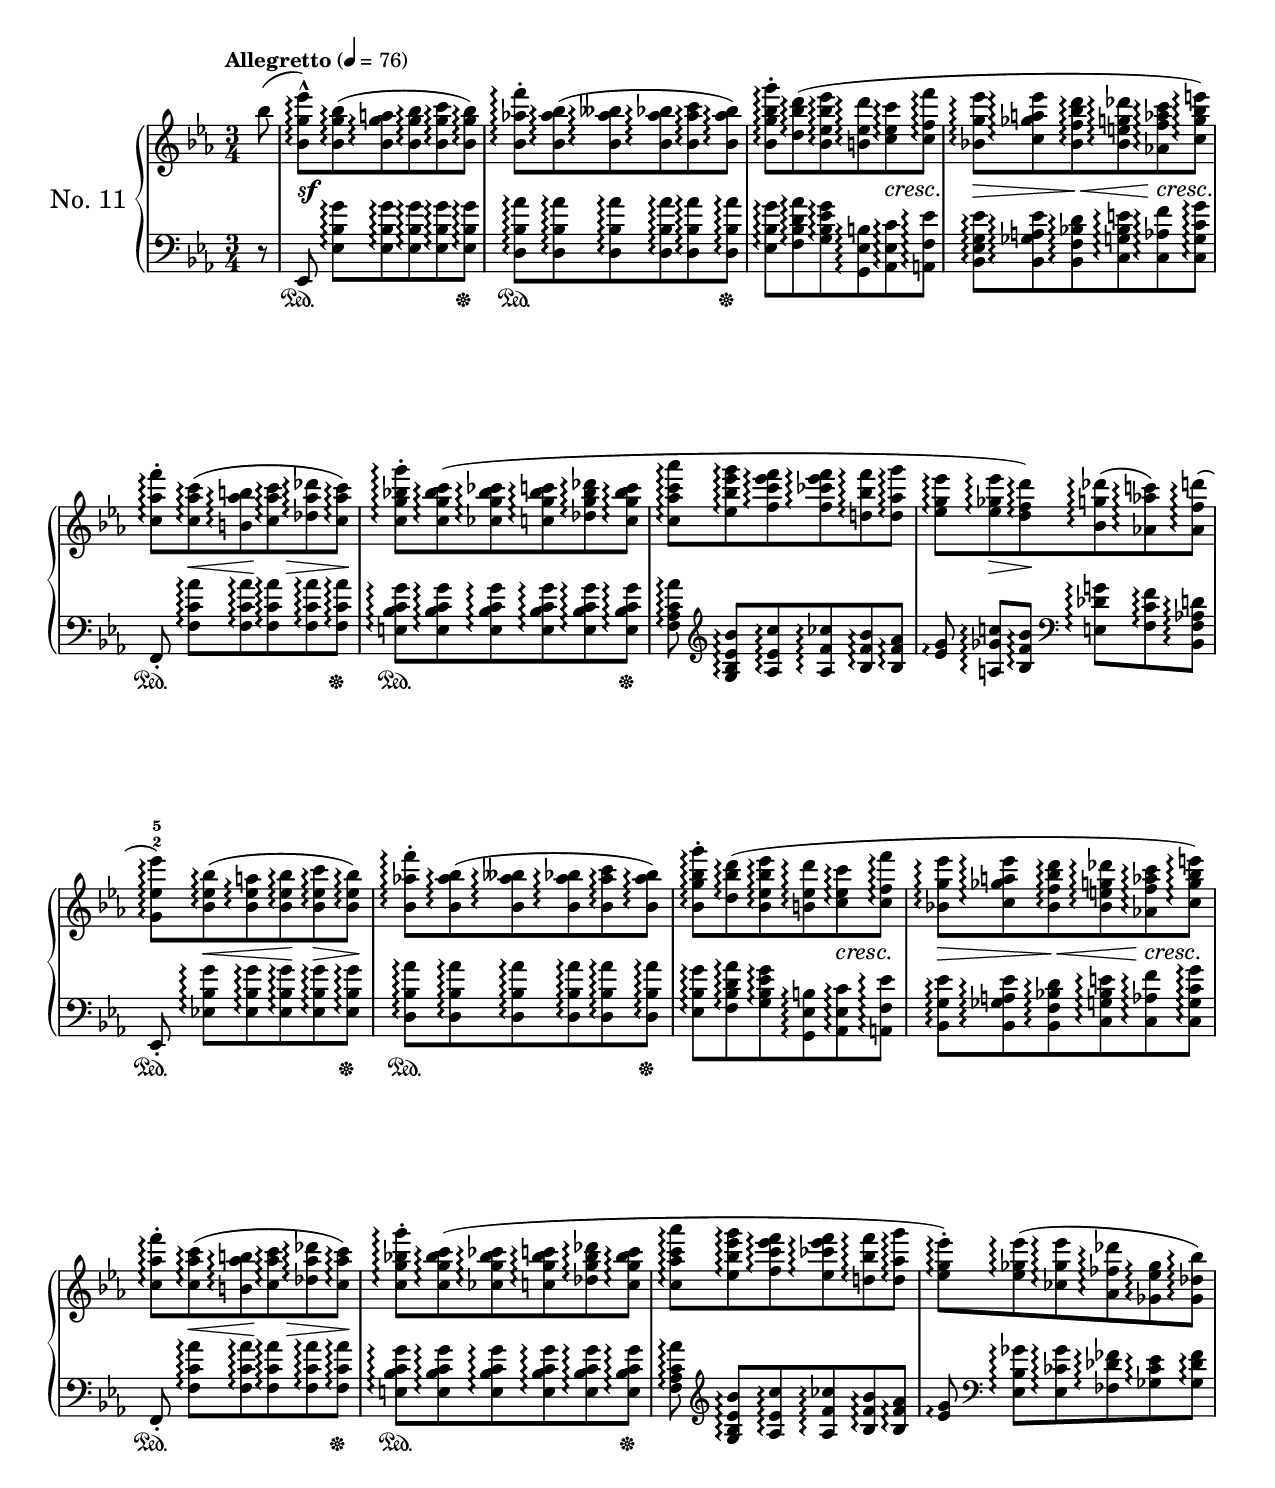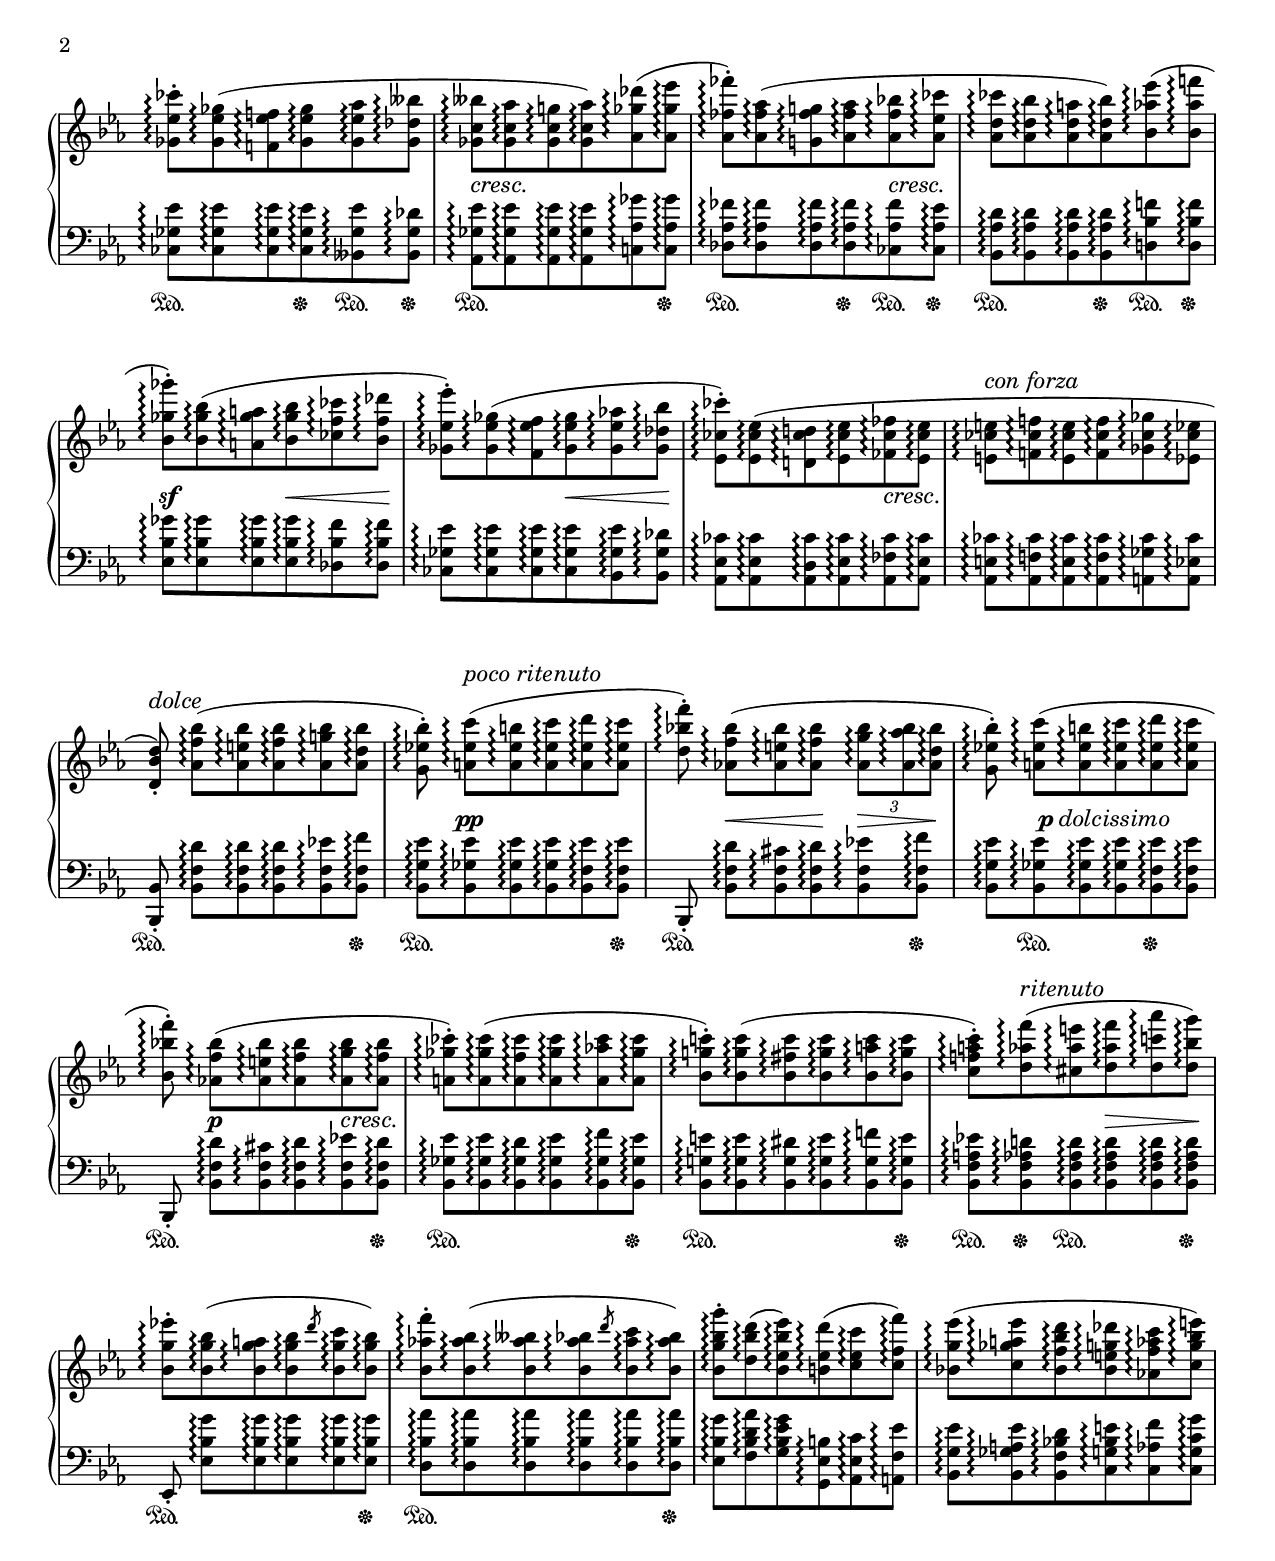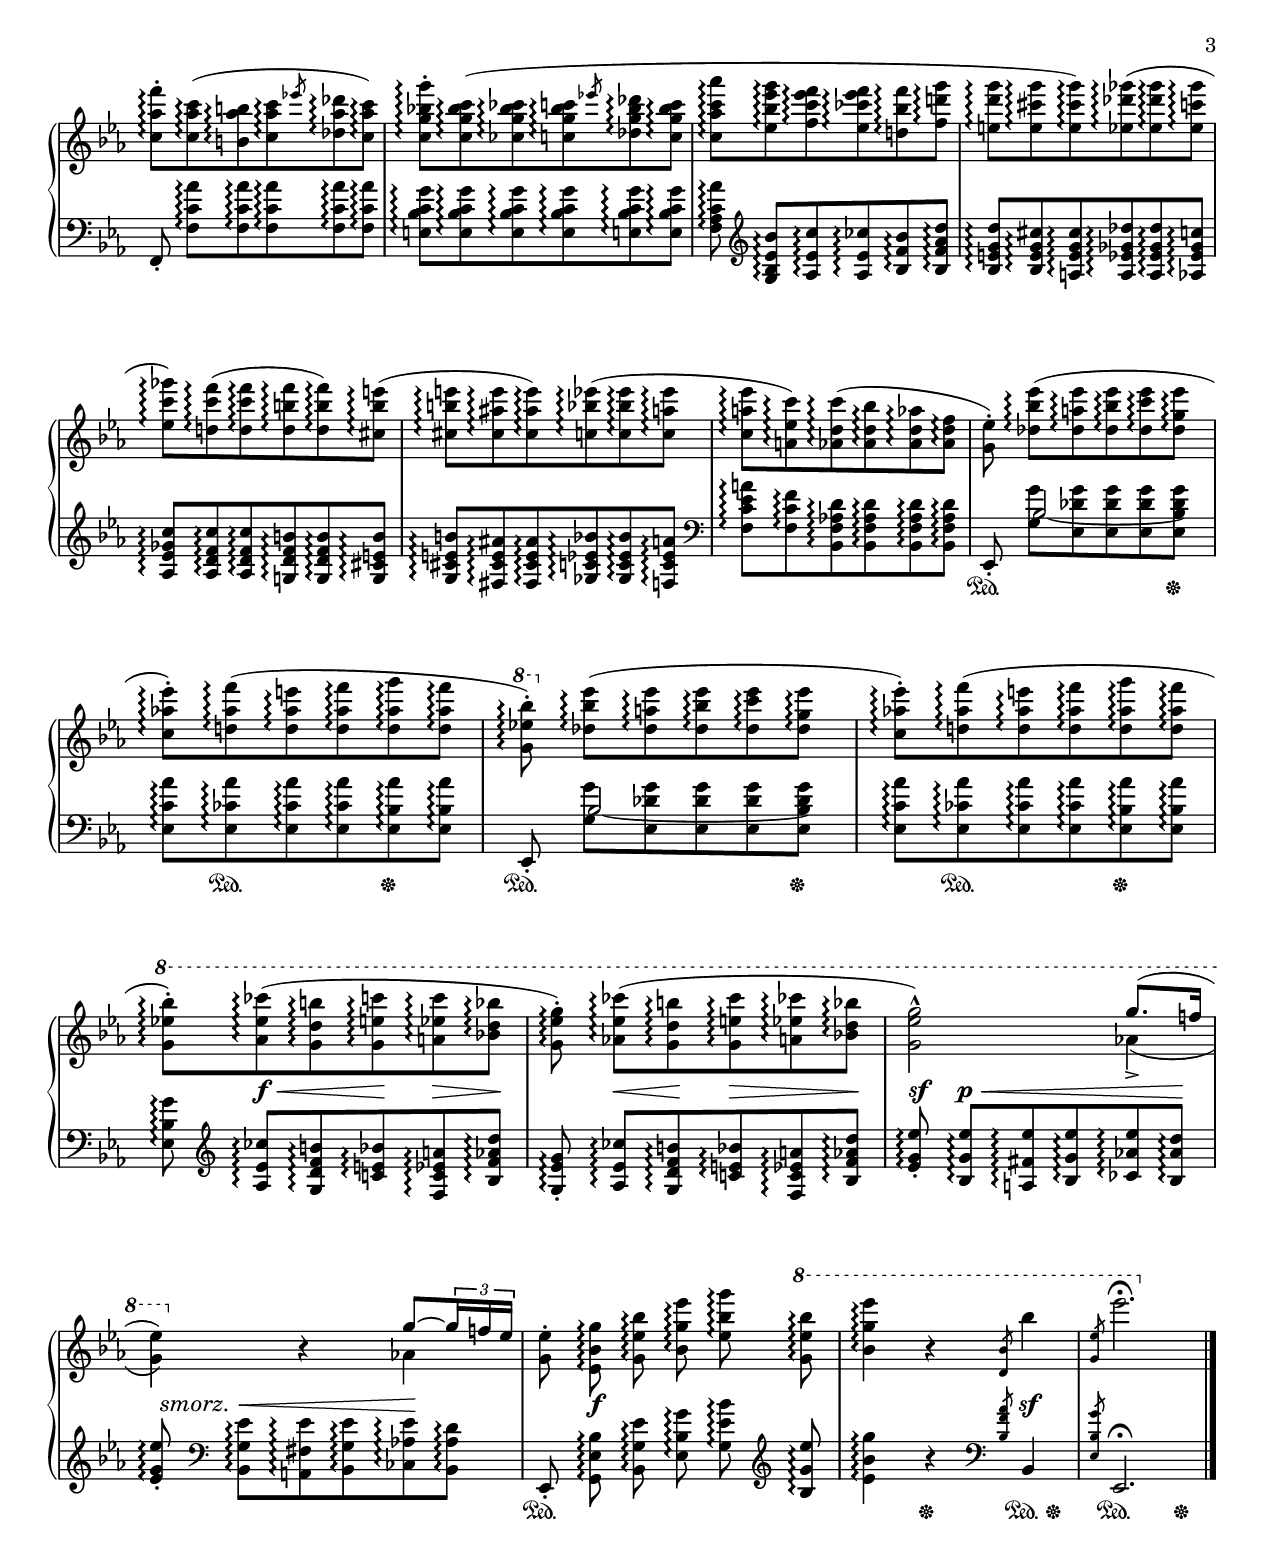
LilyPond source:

\version "2.22.1"

\include "includes/Header-paper-layout.ily"
%...+....1....+....2....+....3....+....4....+....5....+....6....+....7....+....

\version "2.22.1"
\language "english"

\include "Global.ily"
\include "articulate.ly"

conForza = \markup \larger \italic "con forza"
dolce = \markup \larger \italic "dolce"
pocoRiten = \markup \larger \italic "poco ritenuto"
riten = \markup \larger \italic "ritenuto"

smorzMarkup = \markup { \normal-text \larger \italic "smorz." }
smorz = 
  \tweak self-alignment-X LEFT
  #(make-dynamic-script smorzMarkup)

pDolcisMarkup = \markup { \dynamic p \normal-text \larger \italic 
                          "dolcissimo" }
pDolcis = 
  \tweak self-alignment-X LEFT
  #(make-dynamic-script pDolcisMarkup)
  
slurShapeA = \shape #'(
                        ((0 . 0) (0 . 0) (0 . 0) (0 . 0))
                        ((0 . 2.75) (-0.75 . 1.5) (-0.5 . -0.25) (0 . -0.5))
                      ) Slur

global = {
  \time 3/4
  \key ef \major
  \accidentalStyle piano
}

rightHand = \relative {
  \global
  \tempo "Allegretto" 4 = 76
  
  \partial 8 bf''8(
  <bf, g' ef'>8-^\arpeggio) <bf g' bf>\arpeggio( <bf g' a>\arpeggio
    <bf g' bf>\arpeggio <bf g' c>\arpeggio <bf g' bf>\arpeggio) |
  <bf af' f'>8-.\arpeggio <bf af' bf>\arpeggio( <bf af' bff>\arpeggio
    <bf af' bf>\arpeggio <bf af' c>\arpeggio <bf af' bf>\arpeggio) |
  <bf g'bf g'>8-.\arpeggio <d bf' d>\arpeggio( <bf ef bf' ef>\arpeggio
    <b ef d'>\arpeggio <c ef c'>\arpeggio <c f f'>\arpeggio |
  <bf g' ef'>8\arpeggio <c gf' a ef'>\arpeggio <bf f' bf d>\arpeggio
    <bf e g df'>\arpeggio <af f' af c>\arpeggio <c g' bf e>\arpeggio) |
  <c af' f'>8-.\arpeggio <c af' c>\arpeggio( <b af' b>\arpeggio 
    <c af' c>\arpeggio <df af' df>\arpeggio <c af' c>\arpeggio) |
  <c g' bf g'>8-.\arpeggio <c g' bf c>\arpeggio( <cf g' bf cf>\arpeggio
    <c g' bf c>\arpeggio <df g bf df>\arpeggio <c g' bf c>\arpeggio |
  <c af' c af'>8\arpeggio <ef bf' ef g>\arpeggio <f c' ef f>\arpeggio 
    <f cf' ef f>\arpeggio <d bf' f'>\arpeggio <d af' g'>\arpeggio |
  <ef g ef'>8\arpeggio <ef gf ef'>\arpeggio <d f d'>\arpeggio)
    <bf g' df'>\arpeggio( <af af' c>\arpeggio) <af f' d'>\arpeggio( | 
  
  \barNumberCheck 9
  <g ef' ef'>8-2-5\arpeggio) <bf ef bf'>\arpeggio( <bf ef a>\arpeggio
    <bf ef bf'>\arpeggio <bf ef c'>\arpeggio <bf ef bf'>\arpeggio) |
  <bf af' f'>8-.\arpeggio <bf af' bf>\arpeggio( <bf af' bff>\arpeggio
    <bf af' bf>\arpeggio <bf af' c>\arpeggio <bf af' bf>\arpeggio) |
  <bf g'bf g'>8-.\arpeggio <d bf' d>\arpeggio( <bf ef bf' ef>\arpeggio
    <b ef d'>\arpeggio <c ef c'>\arpeggio <c f f'>\arpeggio |
  <bf g' ef'>8\arpeggio <c gf' a ef'>\arpeggio <bf f' bf d>\arpeggio
    <bf e g df'>\arpeggio <af f' af c>\arpeggio <c g' bf e>\arpeggio) |
  <c af' f'>8-.\arpeggio <c af' c>\arpeggio( <b af' b>\arpeggio 
    <c af' c>\arpeggio <df af' df>\arpeggio <c af' c>\arpeggio) |
  <c g' bf g'>8-.\arpeggio <c g' bf c>\arpeggio( <cf g' bf cf>\arpeggio
    <c g' bf c>\arpeggio <df g bf df>\arpeggio <c g' bf c>\arpeggio |
  <c af' c af'>8\arpeggio <ef bf' ef g>\arpeggio <f c' ef f>\arpeggio 
    <ef cf' ef f>\arpeggio <d bf' f'>\arpeggio <d af' g'>\arpeggio |
  <ef g ef'>8-.\arpeggio) <ef gf ef'>\arpeggio( <cf gf' ef'>\arpeggio
    <af ff' df'>\arpeggio <gf ef' gf>\arpeggio <gf df' bf'>\arpeggio)
    
  \barNumberCheck 17
  <gf ef' cf'>8-.\arpeggio <gf ef' gf>\arpeggio( <f ef' f>\arpeggio
    <gf ef' gf>\arpeggio <gf ef' af>\arpeggio <gf df' bff'>\arpeggio |
  <gf c bff'>\arpeggio <gf c af'>\arpeggio <gf c g'>\arpeggio
    <gf c af'>\arpeggio) <af gf' df'>\arpeggio( <af gf' ef'>\arpeggio |
  <af ff' ff'>8-.\arpeggio) <af ff' af>\arpeggio( <g ff' g>\arpeggio
    <af ff' af>\arpeggio <af ff' bf>\arpeggio <af ef' cf'>\arpeggio |
  <af d cf'>8\arpeggio <af d bf'>\arpeggio <af d a'>\arpeggio
    <af d bf'>\arpeggio) <bf af' ef'>\arpeggio( <bf af' f'>\arpeggio |
  <bf gf' gf'>8-.\arpeggio) <bf gf' bf>\arpeggio( <a gf' a>\arpeggio
    <bf gf' bf>\arpeggio <cf f cf'>\arpeggio <bf f' df'>\arpeggio |
  <gf ef' ef'>8-.\arpeggio) <gf ef' gf>\arpeggio( <f ef'f>\arpeggio
    <gf ef' gf>\arpeggio <gf ef' af>\arpeggio <gf df' bf'>\arpeggio |
  <ef cf' cf'>8-.\arpeggio) <ef cf' ef>\arpeggio( <d cf' d>\arpeggio
    <ef cf' ef>\arpeggio <ff cf' ff>\arpeggio <ef cf' ef>\arpeggio |
  <e cf' e>8\arpeggio^\conForza <f cf' f>\arpeggio <e cf' e>\arpeggio
    <f cf' f>\arpeggio <gf cf gf'>\arpeggio <ef cf' ef>\arpeggio |
  
  \barNumberCheck 25
  <d bf' d>8-.\noBeam^\dolce) <af' f' bf>\arpeggio( <af e' bf'>\arpeggio
    <af f' bf>\arpeggio <af g' bf>\arpeggio <af d bf'>\arpeggio |
  <g ef' bf'>8-.\noBeam\arpeggio) <a ef' c'>^\pocoRiten\arpeggio( 
    <a ef' b'>\arpeggio <a ef' c'>\arpeggio <a ef' d'>\arpeggio 
    <a ef' c'>\arpeggio |
  <d bf' f'>8-.\noBeam\arpeggio) <af f' bf>\arpeggio( <af e' bf'>\arpeggio
    <af f' bf>\arpeggio \tuplet 3/2 { <af g' bf>8\arpeggio <af af' bf>\arpeggio
                                      <af d bf'>\arpeggio } |
  <g ef' bf'>8-.\noBeam\arpeggio) <a ef' c'>\arpeggio( <a ef' b'>\arpeggio
    <a ef' c'>\arpeggio <a ef' d'>\arpeggio < a ef' c'>\arpeggio |
  <bf bf' f'>8-.\noBeam\arpeggio) <af f' bf>\arpeggio( <af e' bf'>\arpeggio
    <af f' bf>\arpeggio <af g' bf>\arpeggio <af f' bf>\arpeggio |
  <a gf' cf>8-.\arpeggio) q\arpeggio( <a f' cf'>\arpeggio <a gf' cf>\arpeggio
    <a af' cf>\arpeggio <a gf' cf>\arpeggio |
  <bf g' c>8-.\arpeggio) q\arpeggio( <bf fs' c'>\arpeggio <bf g' c>\arpeggio
    <bf a' c>\arpeggio <bf g' c>\arpeggio |
  <c f a c>8-.\arpeggio) <d af' f'>^\riten\arpeggio( <cs af' e'>\arpeggio
    <d af' f'>\arpeggio <d c' af'>\arpeggio <d bf' g'>\arpeggio) |
  
  \barNumberCheck 33
  <bf g' ef'>8-.\arpeggio <bf g' bf>\arpeggio( <bf g' a>\arpeggio
    <bf g' bf>\arpeggio \slashedGrace { d'8 } <bf, g' c>\arpeggio
    <bf g' bf>\arpeggio) |
  <bf af' f'>8-.\arpeggio <bf af' bf>\arpeggio( <bf af' bff>\arpeggio
    <bf af' bf>\arpeggio \slashedGrace { d'8 } <bf, af' c>\arpeggio
    <bf af' bf>\arpeggio) |
  <bf g' bf g'>8-.\arpeggio <d bf' d>\arpeggio( <bf ef bf' ef>\arpeggio)
    <b ef d'>\arpeggio( <c ef c'>\arpeggio <c f f'>\arpeggio) |
  <bf g' ef'>8\arpeggio( <c gf' a ef'>\arpeggio <bf f' bf d>\arpeggio
    <bf e g df'>\arpeggio <af f' af c>\arpeggio <c g' bf e>\arpeggio) |
  <c af' f'>8-.\arpeggio <c af' c>\arpeggio( <b af' b>\arpeggio 
    <c af' c>\arpeggio \slashedGrace { ef'8 } <df, af' df>\arpeggio 
    <c af' c>\arpeggio) |
  <c g' bf g'>8-.\arpeggio <c g' bf c>\arpeggio( <cf g' bf cf>\arpeggio
    <c g' bf c>\arpeggio \slashedGrace { ef'8 } <df, g bf df>\arpeggio 
    <c g' bf c>\arpeggio |
  <c af' c af'>8\arpeggio <ef bf' ef g>\arpeggio <f c' ef f>\arpeggio
    <ef cf' ef f>\arpeggio <d bf' f'>\arpeggio <f d' g>\arpeggio |
  <e d' g>8\arpeggio <e cs' g'>\arpeggio q\arpeggio) <ef df' gf>\arpeggio(
    q\arpeggio <ef c' gf'>\arpeggio |
    
  \barNumberCheck 41
  <ef c' gf'>8\arpeggio) <d c' f>\arpeggio( q\arpeggio <d b' f'>\arpeggio
    q\arpeggio) <cs b' e>\arpeggio( |
  <cs b' e>8\arpeggio <cs as' e'>\arpeggio q\arpeggio) <c bf' ef>\arpeggio(
    q\arpeggio <c a' ef'>\arpeggio |
  <c a' ef'>8\arpeggio <a ef' c'>\arpeggio) <af d c'>\arpeggio(
    <af d bf'>\arpeggio <af d af'>\arpeggio <af d f>\arpeggio |
  <g ef'>8-.\noBeam) <df' bf' ef>\arpeggio( <df a' ef'>\arpeggio
    <df bf' ef>\arpeggio <df c' ef>\arpeggio <df g ef'>\arpeggio |
  <c af' ef'>8-.\arpeggio) <d af' f'>\arpeggio( <d af' e'>\arpeggio
    <d af' f'>\arpeggio <d af' g'>\arpeggio <d af' f'>\arpeggio |
  \ottava 1 <g ef' bf'>8-.\noBeam\arpeggio) \ottava 0 <df bf' ef>\arpeggio(
    <df a' ef'>\arpeggio <df bf' ef>\arpeggio <df c' ef>\arpeggio 
    <df g ef'>\arpeggio |
  <c af' ef'>8-.\arpeggio) <d af' f'>\arpeggio( <d af' e'>\arpeggio
    <d af' f'>\arpeggio <d af' g'>\arpeggio <d af' f'>\arpeggio |
  \ottava 1 <g ef' bf'>8-.\arpeggio) <af ef' cf'>\arpeggio( <g d' b'>\arpeggio
    <g e' c'>\arpeggio <a ef' c'>\arpeggio <bf d bf'>\arpeggio |
    
  \barNumberCheck 49
  <g ef' g>8-.\noBeam\arpeggio) <af ef' cf'>\arpeggio( <g d' b'>\arpeggio
    <g e' cf'>\arpeggio <a ef' cf'>\arpeggio <bf d bf'>\arpeggio |
  <g ef' g>2-^)
    <<
      { g'8.( f16 | \hideNotes ef4) }
      \\
      { \slurShapeA af,4->( | <g) ef'> }
    >> 
    \ottava 0 r4 << { g8~ \tuplet 3/2 { g16 f ef } } \\ { af,4 } >> |
  \autoBeamOff <g ef'>8-. <ef bf' g'>\arpeggio <g ef' bf'>\arpeggio
    <bf g' ef'>\arpeggio <ef bf' g'>\arpeggio \ottava 1 <g ef' bf'>\arpeggio |
  <bf g' ef'>4\arpeggio r \slashedGrace { <d, bf'>8 } bf''4 |
  \slashedGrace { <g, ef'>8 } ef''2.\fermata |
  \bar "|."
}

leftHand = \relative {
  \clef bass
  \global
  
  \partial 8 r8
  ef,8\noBeam \repeat unfold 5 { <ef' bf' g'>\arpeggio } |
  \repeat unfold 6 { <d bf' af'>8\arpeggio } |
  <ef bf' g'>8\arpeggio <f bf d af'>\arpeggio <g bf ef g>\arpeggio
    <g, ef' b'>\arpeggio <af ef' c'>\arpeggio <a f' ef'>\arpeggio |
  <bf ef g ef'>8\arpeggio <bf gf' a ef'>\arpeggio <bf f' bf d>\arpeggio
    <c g' bf e>\arpeggio <c af' f'>\arpeggio <c g' c g'>\arpeggio |
  f,8-.\noBeam \repeat unfold 5 { <f' c' af'>\arpeggio } |
  \repeat unfold 6 { <e bf' c g'>8\arpeggio } |
  <f af c af'>8\noBeam\arpeggio \clef treble <g bf ef bf'>\arpeggio
    <af ef' c'>\arpeggio <af f' cf'>\arpeggio <bf f' bf>\arpeggio
    <bf f' af>\arpeggio |
  <ef g>8\arpeggio <a, gf' c>\arpeggio[  <bf f' bf>\arpeggio]
    \clef bass <e, df' g>\arpeggio <f c' f>\arpeggio <bf, f' af d>\arpeggio |
  
  \barNumberCheck 9
  ef,8-.\noBeam \repeat unfold 5 { <ef' bf' g'>\arpeggio } |
  \repeat unfold 6 { <d bf' af'>8\arpeggio } |
  <ef bf' g'>8\arpeggio <f bf d af'>\arpeggio <g bf ef g>\arpeggio
    <g, ef' b'>\arpeggio <af ef' c'>\arpeggio <a f' ef'>\arpeggio |
  <bf g' ef'>8\arpeggio <bf gf' a ef'>\arpeggio <bf f' bf d>\arpeggio
    <c g' bf e>\arpeggio <c af' f'>\arpeggio <c g' c g'>\arpeggio |
  f,8-.\noBeam \repeat unfold 5 { <f' c' af'>8\arpeggio } |
  \repeat unfold 6 { <e bf' c g'>8\arpeggio } |
  <f af c af'>8\noBeam\arpeggio \clef treble <g bf ef bf'>\arpeggio
    <af ef' c'>\arpeggio <af f' cf'>\arpeggio <bf f' bf>\arpeggio
    <bf f' af>\arpeggio |
  <ef g>8\noBeam\arpeggio \clef bass <ef, bf' gf'>\arpeggio 
    <ef cf' gf'>\arpeggio <ff df' ff>\arpeggio <gf cf ef>\arpeggio
    <gf df' ff>\arpeggio |
    
  \barNumberCheck 17
  \repeat unfold 4 { <cf, gf' ef'>8\arpeggio } <bff gf' ef'>\arpeggio
    <bff gf' df'>\arpeggio |
  \repeat unfold 4 { <af gf' ef'>8\arpeggio } <c af' gf'>\arpeggio q\arpeggio |
  \repeat unfold 4 { <df af' ff'>8\arpeggio } <cf af' ff'>\arpeggio
    <cf af' ef'>\arpeggio |
  \repeat unfold 4 { <bf af' d>8\arpeggio } <d bf' f'>\arpeggio q\arpeggio |
  \repeat unfold 4 { <ef bf' gf'>8\arpeggio } <df bf' f'>\arpeggio q\arpeggio |
  \repeat unfold 4 { <cf gf' ef'>8\arpeggio } <bf gf' ef'>\arpeggio
    <bf gf' df'>\arpeggio |
  <af ef' cf'>8\arpeggio q\arpeggio <af d cf'>\arpeggio <af ef' cf'>\arpeggio
    <af ff' cf'>\arpeggio <af ef' cf'>\arpeggio |
  <af e' cf'>8\arpeggio <af f' cf'>\arpeggio <af e' cf'>\arpeggio
    <af f' cf'>\arpeggio <a gf' cf>\arpeggio <a ef' cf'>\arpeggio |
    
  \barNumberCheck 25
  <bf, bf'>8-.\noBeam <bf' f' d'>\arpeggio q\arpeggio q\arpeggio 
    <bf f' ef'>\arpeggio <bf f' f'>\arpeggio |
  <bf g' ef'>\arpeggio <bf gf' ef'>\arpeggio q\arpeggio q\arpeggio
    <bf f' ef'>\arpeggio q\arpeggio |
  bf,8-.\noBeam <bf' f' d'>\arpeggio <bf f' cs'>\arpeggio <bf f' d'>\arpeggio
    <bf f' ef'>\arpeggio <bf f' f'>\arpeggio |
  <bf g' ef'>8\arpeggio <bf gf' ef'>\arpeggio q\arpeggio q\arpeggio 
    <bf f' ef'>\arpeggio q\arpeggio |
  bf,8-.\noBeam <bf' f' d'>\arpeggio <bf f' cs'>\arpeggio <bf f' d'>\arpeggio
    <bf f' ef'>\arpeggio <bf f' d'>\arpeggio |
  <bf gf' ef'>8\arpeggio q\arpeggio <bf gf' d'>\arpeggio <bf gf' ef'>\arpeggio
    <bf gf' f'>\arpeggio <bf gf' ef'>\arpeggio |
  <bf g' e'>8\arpeggio q\arpeggio <bf g' ds'>\arpeggio <bf g' e'>\arpeggio
    <bf g' f'>\arpeggio <bf g' e'>\arpeggio |
  <bf f' a ef'>8\arpeggio \repeat unfold 5 { <bf f' af d>\arpeggio } |
  
  \barNumberCheck 33
  ef,8-.\noBeam \repeat unfold 5 { <ef' bf' g'>\arpeggio } |
  \repeat unfold 6 { <d bf' af'>8\arpeggio } |
  <ef bf' g'>8\arpeggio <f bf d af'>\arpeggio <g bf ef g>\arpeggio
    <g, ef' b'>\arpeggio <af ef' c'>\arpeggio <a f' ef'>\arpeggio |
  <bf g' ef'>8\arpeggio <bf gf' a ef'>\arpeggio <bf f' bf d>\arpeggio
    <c g' bf e>\arpeggio <c af' f'>\arpeggio <c g' c g'>\arpeggio |
  f,8-.\noBeam \repeat unfold 5 { <f' c' af'>\arpeggio } |
  \repeat unfold 6 { <e bf' c g'>8\arpeggio } |
  <f af c af'>\noBeam\arpeggio \clef treble <g bf ef bf'>\arpeggio 
    <af ef' c'>\arpeggio <af ef' cf'>\arpeggio <bf f' bf>\arpeggio 
    <bf f' af d>\arpeggio |
  <bf e g d'>8\arpeggio <bf e g cs>\arpeggio <a e' g cs>\arpeggio
    <a ef' gf df'>\arpeggio q\arpeggio <af ef' gf c>\arpeggio |
  
  \barNumberCheck 41
  <af ef' gf c>8\arpeggio <af d f c'>\arpeggio q\arpeggio <g d' f b>\arpeggio
    q\arpeggio <g cs e b'>\arpeggio |
  <g cs e b'>8\arpeggio <fs cs' e as>\arpeggio q\arpeggio 
    <gf c ef bf'>\arpeggio q\arpeggio <f c' ef a>\arpeggio \clef bass |
  <f c' ef a>\arpeggio <f c' f>\arpeggio 
    \repeat unfold 4 { <bf, f' af d>\arpeggio } |
  ef,8-.\noBeam 
    <<
      { bf''2_~ \hideNotes bf8 }
      \\
      { <g g'>8 <ef df' g> q q <ef bf' df g> }
    >> |
  <ef c' af'>\arpeggio <ef cf' af'>\arpeggio q\arpeggio q\arpeggio
    <ef bf' af'>\arpeggio q\arpeggio |
  ef,8-.\noBeam 
    <<
      { bf''2_~ \hideNotes bf8 }
      \\
      { <g g'>8 <ef df' g> q q <ef bf' df g> }
    >> |
  <ef c' af'>\arpeggio <ef cf' af'>\arpeggio q\arpeggio q\arpeggio
    <ef bf' af'>\arpeggio q\arpeggio |
  <ef bf' g'>8\noBeam\arpeggio \clef treble <af ef' cf'>\arpeggio
    <g d' f b>\arpeggio <c e bf'>\arpeggio <f, c' ef a>\arpeggio
    <bf f' af d>\arpeggio |
    
  \barNumberCheck 49
  <g ef' g>8-.\noBeam\arpeggio <af ef' cf'>\arpeggio <g d' f b>\arpeggio 
    <c e bf'>\arpeggio <f, c' ef a>\arpeggio <bf f' af d>\arpeggio |
  <ef g ef'>8-.\noBeam\arpeggio <bf g' ef'>\arpeggio <a fs' ef'>\arpeggio
    <bf g' ef'>\arpeggio <cf af' ef'>\arpeggio <bf af' d>\arpeggio |
  <ef g ef'>8-.\noBeam\arpeggio \clef bass <bf, g' ef'>\arpeggio
    <a fs' ef'>\arpeggio <bf g' ef'>\arpeggio <cf af' ef'>\arpeggio
    <bf af' d>\arpeggio |
  \autoBeamOff ef,8-. <g ef' bf'>\arpeggio <bf g' ef'>\arpeggio 
    <ef bf' g'>\arpeggio <g ef' bf'>\arpeggio \clef treble 
    <bf g' ef'>\arpeggio |
  <ef bf' g'>4\arpeggio r \clef bass \slashedGrace { <bf f' af>8 } bf,4 |
  \slashedGrace { <ef bf' g'>8 } ef,2.\fermata |
}

dynamics = {
  \override DynamicTextSpanner.style = #'none
  
  \partial 8 s8
  s2.\sf |
  s2. |
  s2 s4\cresc |
  s4\> s8\< s s4\cresc |
  s8 s\< s16 s\! s s\> s8 s\! |
  s2. * 2 |
  s8 s\> s2\! |
  
  \barNumberCheck 9
  s8 s\< s s\! s\> s\! |
  s2. |
  s2 s4\cresc |
  s4\> s8\< s s4\cresc |
  s8 s\< s16 s\! s s\> s8 s\! |
  s2. * 3 |
  
  \barNumberCheck 17
  s2. |
  s2.\cresc |
  s2 s4\cresc |
  s2. |
  s4.\sf s8\< s s\! |
  s4. s8\< s s\! |
  s2 s4\cresc |
  s2.\! |
  
  \barNumberCheck 25
  s2. |
  s8 s\pp s2 |
  s8 s4\< s8\! s\> s16 s\! |
  s8 s\pDolcis s2 |
  s8 s\p s4 s\cresc |
  s2.\! |
  s2. |
  s4. s8\> s s\! |
  
  \barNumberCheck 33
  s2. * 8 |
  
  \barNumberCheck 41
  s2. * 7 |
  s8 s\f\< s s\! s\> s\! |
  
  \barNumberCheck 49
  s8 s\< s\! s\> s s\! |
  s8\sf s\p\< s4. s8\! |
  s2\smorz\< s4\! |
  s8 s\f s2 |
  s2 s4\sf |
  s2. |
}

pedal = {  
  \partial 8 s8
  s2\sustainOn s8 s\sustainOff |
  s2\sustainOn s8 s\sustainOff |
  s2. * 2 |
  s2\sustainOn s8 s\sustainOff |
  s2\sustainOn s8 s\sustainOff |
  s2. * 2 |
  
  \barNumberCheck 9
  s2\sustainOn s8 s\sustainOff |
  s2\sustainOn s8 s\sustainOff |
  s2. * 2 |
  s2\sustainOn s8 s\sustainOff |
  s2\sustainOn s8 s\sustainOff |
  s2. * 2 |
  
  \barNumberCheck 17
  s4.\sustainOn s8\sustainOff s\sustainOn s\sustainOff |
  s2\sustainOn s8 s\sustainOff |
  s4.\sustainOn s8\sustainOff s\sustainOn s\sustainOff |
  s4.\sustainOn s8\sustainOff s\sustainOn s\sustainOff |
  s2. * 4 |
  
  \barNumberCheck 25
  \repeat unfold 3 { s2\sustainOn s8 s\sustainOff } |
  s8 s\sustainOn s4 s\sustainOff |
  \repeat unfold 3 { s2\sustainOn s8 s\sustainOff } |
  s8\sustainOn s\sustainOff s\sustainOn s s s\sustainOff |
  
  \barNumberCheck 33
  s2\sustainOn s8 s\sustainOff |
  s2\sustainOn s8 s\sustainOff |
  s2. * 6 |
  
  \barNumberCheck 41
  s2. * 3 |
  s2\sustainOn s8 s\sustainOff |
  s8 s\sustainOn s4 s\sustainOff |
  s2\sustainOn s8 s\sustainOff |
  s8 s\sustainOn s4 s\sustainOff |
  s2. |
  
  \barNumberCheck 49
  s2. * 3 |
  s2.\sustainOn |
  s4 s\sustainOff s8\sustainOn s\sustainOff |
  s2\sustainOn s4\sustainOff |
}

forceBreaks = {
  \partial 8 s8
  \repeat unfold 3 { s2.\noBreak } s2.\break\noPageBreak 
  \repeat unfold 3 { s2.\noBreak } s2.\break\noPageBreak
  \repeat unfold 3 { s2.\noBreak } s2.\break\noPageBreak
  \repeat unfold 3 { s2.\noBreak } s2.\pageBreak
  
  \repeat unfold 3 { s2.\noBreak } s2.\break\noPageBreak 
  \repeat unfold 3 { s2.\noBreak } s2.\break\noPageBreak
  \repeat unfold 3 { s2.\noBreak } s2.\break\noPageBreak
  \repeat unfold 3 { s2.\noBreak } s2.\break\noPageBreak
  \repeat unfold 3 { s2.\noBreak } s2.\pageBreak
  
  \repeat unfold 3 { s2.\noBreak } s2.\break\noPageBreak 
  \repeat unfold 3 { s2.\noBreak } s2.\break\noPageBreak
  \repeat unfold 2 { s2.\noBreak } s2.\break\noPageBreak
  \repeat unfold 2 { s2.\noBreak } s2.\break\noPageBreak
  \repeat unfold 3 { s2.\noBreak } s2.\pageBreak
}

etude-eleven-header = \header { }

etude-eleven-music = {
  \new PianoStaff \with { instrumentName = \markup \huge "No. 11" } <<
    \new Staff = "upper" \rightHand
    \new Dynamics = "dynamics" \dynamics
    \new Staff = "lower" \leftHand
    \new Dynamics = "pedal" \pedal
    \new Devnull = "breaks" \forceBreaks
  >>
}

etude-eleven-midi = \book {
  \bookOutputName "Fredric-Chopin-Etudes-Op10-No11"
  \score { 
    \articulate << 
      \new Staff = "upper" << \rightHand \dynamics \pedal >>
      \new Staff = "lower" << \leftHand \dynamics \pedal >>
    >>
    \midi {
      \context {
        \Staff
        \consists "Dynamic_performer"
      }
      \context {
        \Voice
        \remove "Dynamic_performer"
      }    
    }
  }
}



\bookpart {
  \etude-eleven-header
  \score {
    \etude-eleven-music
  }
}

\etude-eleven-midi
